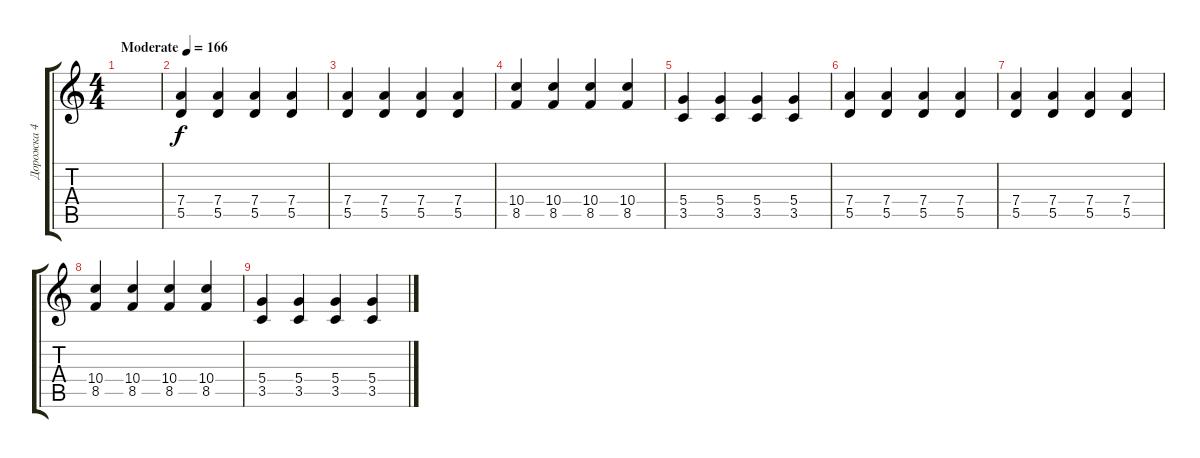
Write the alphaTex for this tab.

\track ("Дорожка 4" "Дорожка 4") {instrument electricguitarjazz}
\staff {score tabs}
\tuning (E4 B3 G3 D3 A2 E2) {hide}
\ts (4 4)
\tempo (166 "Moderate")
\clef g2
\ks c
|
(7.4 5.5).4 (7.4 5.5).4 (7.4 5.5).4 (7.4 5.5).4 |
(7.4 5.5).4 (7.4 5.5).4 (7.4 5.5).4 (7.4 5.5).4 |
(10.4 8.5).4 (10.4 8.5).4 (10.4 8.5).4 (10.4 8.5).4 |
(5.4 3.5).4 (5.4 3.5).4 (5.4 3.5).4 (5.4 3.5).4 |
(7.4 5.5).4 (7.4 5.5).4 (7.4 5.5).4 (7.4 5.5).4 |
(7.4 5.5).4 (7.4 5.5).4 (7.4 5.5).4 (7.4 5.5).4 |
(10.4 8.5).4 (10.4 8.5).4 (10.4 8.5).4 (10.4 8.5).4 |
(5.4 3.5).4 (5.4 3.5).4 (5.4 3.5).4 (5.4 3.5).4
